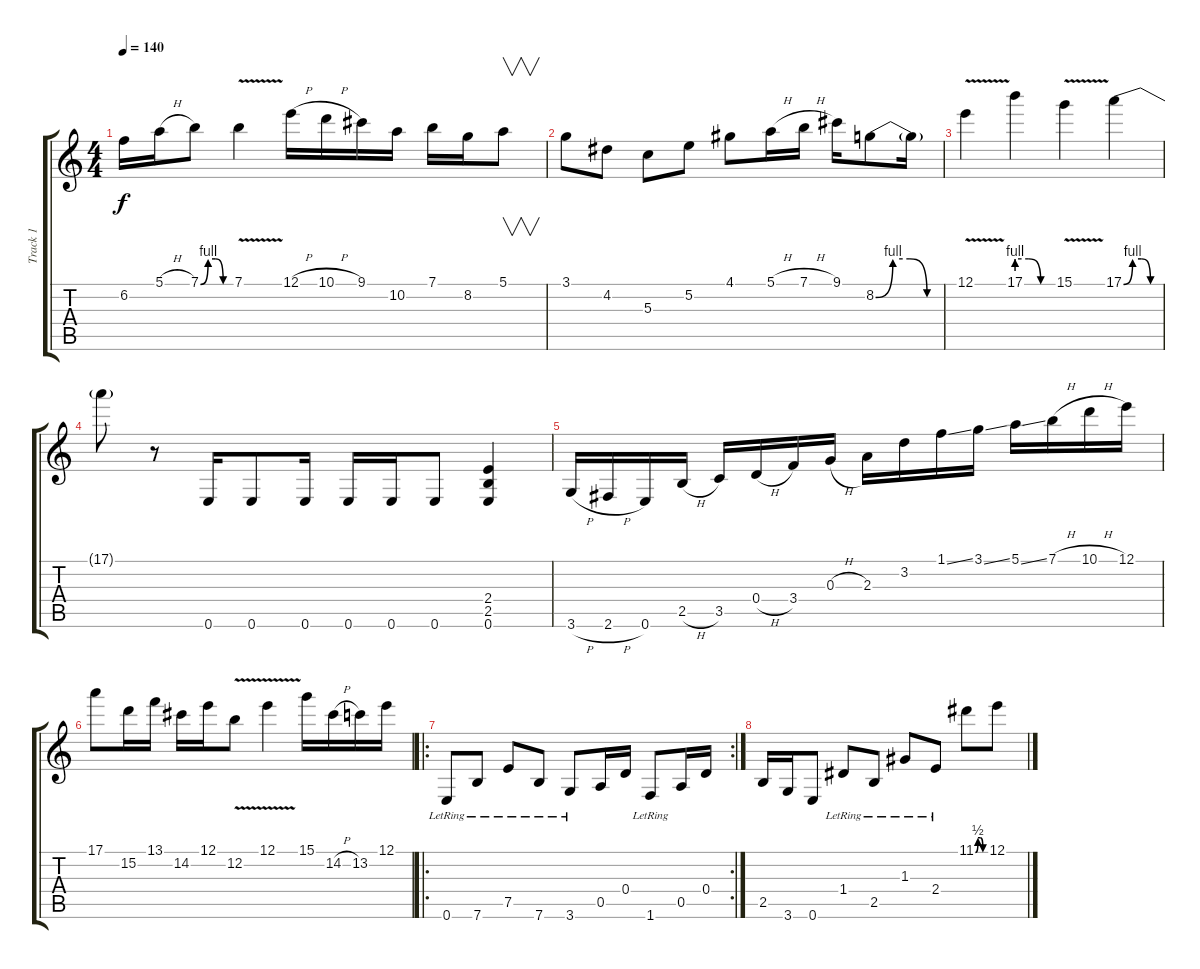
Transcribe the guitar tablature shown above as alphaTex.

\track ("Track 1" "Track 1") {instrument distortionguitar}
\staff {score tabs}
\tuning (E4 B3 G3 D3 A2 E2) {hide}
\ts (4 4)
\tempo 140
\clef g2
\ks c
6.2.16{dy f} 5.1{h}.16 7.1{be (custom 0 0 15 4 30 4 45 0 60 0)}.8 7.1{v}.4 12.1{h}.16 10.1{h}.16 9.1.16 10.2.16 7.1.16 8.2.16 5.1.8{v} |
3.1.8 4.2.8 5.3.8 5.2.8 4.1.8 5.1{h}.16 7.1{h}.16 9.1.16 8.2{be (custom 0 0 15 4 30 4 45 0 60 0)}.8 8.2{t}.16 |
12.1{v}.4 17.1{be (custom 0 4 20 4 40 0 60 0)}.4 15.1{v}.4 17.1{be (custom 0 0 15 4 30 4 45 0 60 0)}.4 |
17.1{t}.8 r.8 0.6.16 0.6.8 0.6.16 0.6.16 0.6.16 0.6.8 (2.4 2.5 0.6).4 |
3.6{h}.16 2.6{h}.16 0.6.16 2.5{h}.16 3.5.16 0.4{h}.16 3.4.16 0.3{h}.16 2.3.16 3.2.16 1.1{ss}.16 3.1{ss}.16 5.1{ss}.16 7.1{h}.16 10.1{h}.16 12.1.16 |
17.1.8 15.2.16 13.1.16 14.2.16 12.1.16 12.2{v}.8 12.1{v}.4 15.1.16 14.2{h}.16 13.2.16 12.1.16 |
\ro
\rc 2
0.6{lr}.8{instrument acousticguitarsteel} 7.6{lr}.8 7.5{lr}.8 7.6{lr}.8 3.6{lr}.8 0.5.16 0.4.16 1.6{lr}.8 0.5.16 0.4.16 |
2.5.16 3.6.16 0.6.8 1.4{lr}.8 2.5{lr}.8 1.3{lr}.8 2.4{lr}.8 11.1{be (custom 0 0 15 2 30 2 45 0 60 0)}.8{instrument distortionguitar} 12.1.8
